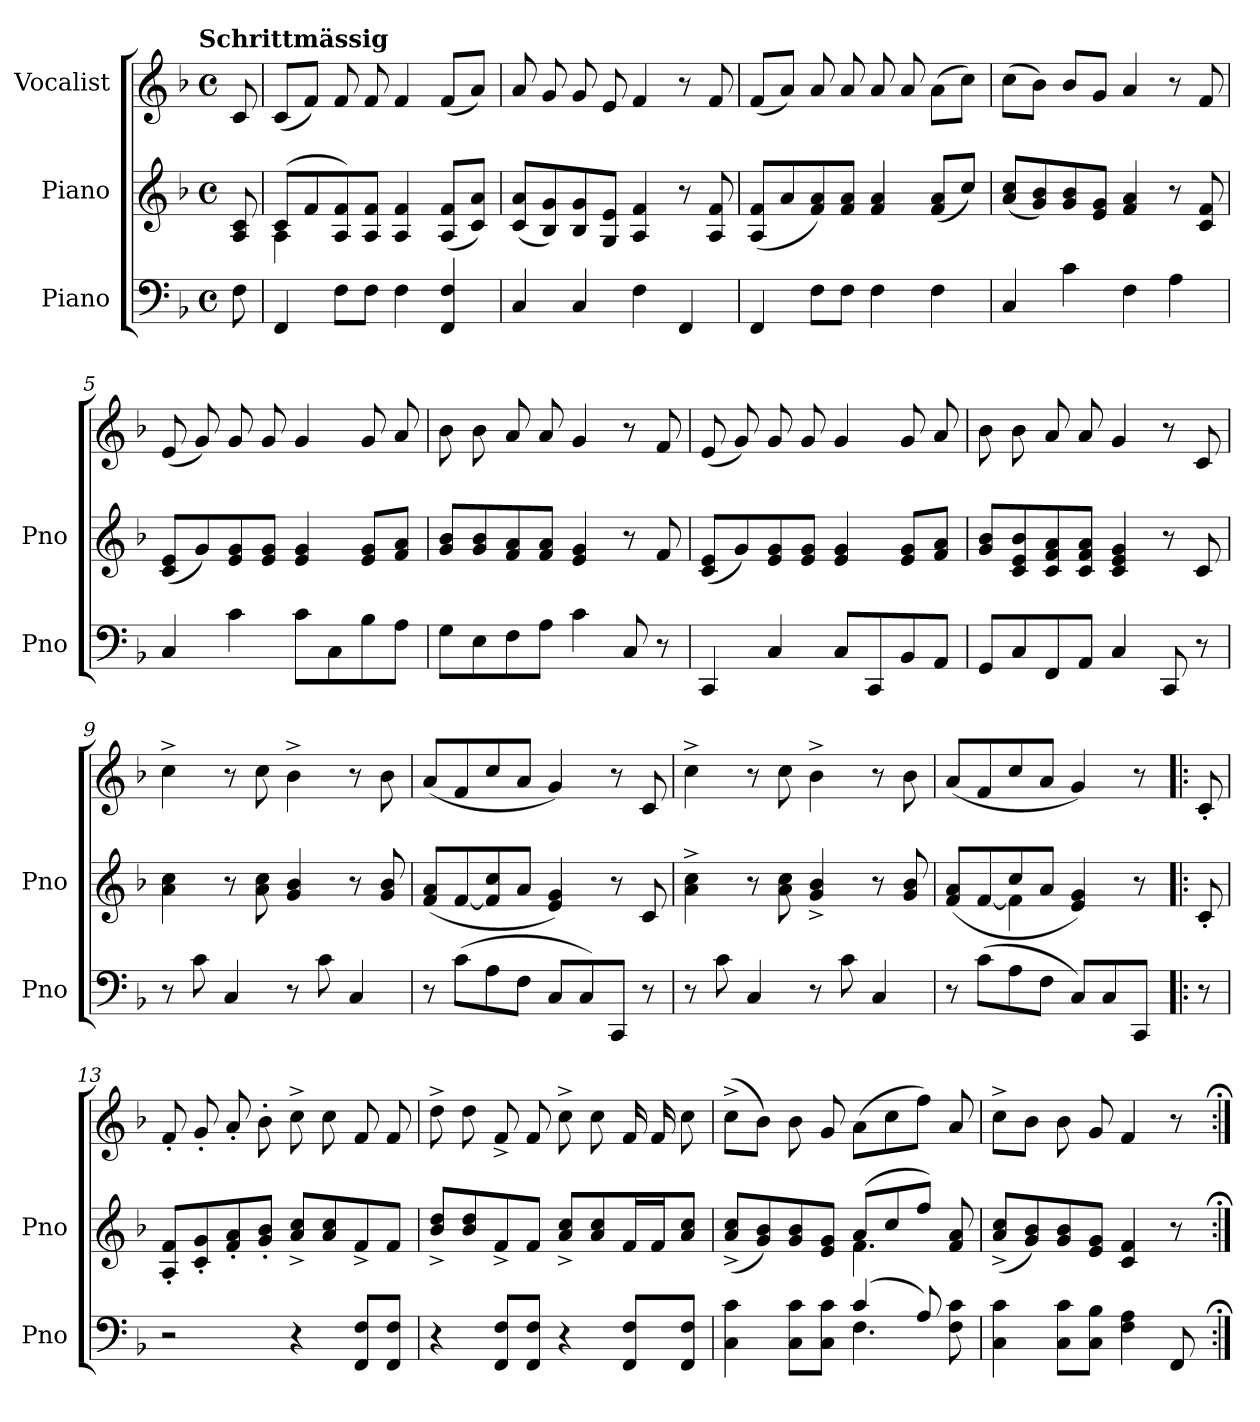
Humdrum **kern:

**kern	**kern	**kern
*part3	*part2	*part1
*staff3	*staff2	*staff1
*I"Piano	*I"Piano	*I"Vocalist
*I'Pno	*I'Pno	*
*clefF4	*clefG2	*clefG2
*k[b-]	*k[b-]	*k[b-]
*F:	*F:	*F:
!!LO:TX:omd:t=Schrittmässig
*M4/4	*M4/4	*M4/4
*met(c)	*met(c)	*met(c)
*MM88	*MM88	*MM88
=	=	=
8F	8A 8c	8c
=1	=1	=1
*	*^	*
4FF	(8cL	4A	(8cL
.	8f	.	8fJ)
8FL	8A 8f)	2.ryy	8f
8FJ	8A 8fJ	.	8f
4F	4A 4f	.	4f
4FF 4F	(8A 8fL	.	(8fL
.	8c 8aJ)	.	8aJ)
*	*v	*v	*
=2	=2	=2
4C	(8c 8aL	8a
.	8B- 8g)	8g
4C	8B- 8g	8g
.	8G 8eJ	8e
4F	4A 4f	4f
4FF	8r	8r
.	8A 8f	8f
=3	=3	=3
4FF	(8A 8fL	(8fL
.	8a	8aJ)
8FL	8f 8a)	8a
8FJ	8f 8aJ	8a
4F	4f 4a	8a
.	.	8a
4F	(8f 8aL	(8aL
.	8ccJ)	8ccJ)
=4	=4	=4
4C	(8a 8ccL	(8ccL
.	8g 8b-)	8b-J)
4c	8g 8b-	8b-L
.	8e 8gJ	8gJ
4F	4f 4a	4a
4A	8r	8r
.	8c 8f	8f
=5	=5	=5
4C	(8c 8eL	(8e
.	8g)	8g)
4c	8e 8g	8g
.	8e 8gJ	8g
8cL	4e 4g	4g
8C	.	.
8B-	8e 8gL	8g
8AJ	8f 8aJ	8a
=6	=6	=6
8GL	8g 8b-L	8b-
8E	8g 8b-	8b-
8F	8f 8a	8a
8AJ	8f 8aJ	8a
4c	4e 4g	4g
8C	8r	8r
8r	8f	8f
=7	=7	=7
4CC	(8c 8eL	(8e
.	8g)	8g)
4C	8e 8g	8g
.	8e 8gJ	8g
8CL	4e 4g	4g
8CC	.	.
8BB-	8e 8gL	8g
8AAJ	8f 8aJ	8a
=8	=8	=8
8GGL	8g 8b-L	8b-
8C	8c 8e 8b-	8b-
8FF	8c 8f 8a	8a
8AAJ	8c 8f 8aJ	8a
4C	4c 4e 4g	4g
8CC	8r	8r
8r	8c	8c
=9	=9	=9
8r	4a 4cc	4cc^
8c	.	.
4C	8r	8r
.	8a 8cc	8cc
8r	4g 4b-	4b-^
8c	.	.
4C	8r	8r
.	8g 8b-	8b-
=10	=10	=10
8r	(8f 8aL	(8aL
(8cL	[8f	8f
8A	8f] 8cc	8cc
8FJ	8aJ	8aJ
8CL	4e 4g)	4g)
8C)	.	.
8CCJ	8r	8r
8r	8c	8c
=11	=11	=11
8r	4a^ 4cc^	4cc^
8c	.	.
4C	8r	8r
.	8a 8cc	8cc
8r	4g^ 4b-^	4b-^
8c	.	.
4C	8r	8r
.	8g 8b-	8b-
=12	=12	=12
*	*^	*
8r	(8f 8aL	4ryy	(8aL
(8cL	[8f	.	8f
8A	8cc	4f]	8cc
8FJ	8aJ	.	8aJ
8CL)	4e 4g)	4.ryy	4g)
8C	.	.	.
8CCJ	8r	.	8r
*	*v	*v	*
=!|:	=!|:	=!|:
8r	8c'	8c'
=13	=13	=13
2r	8A' 8f'L	8f'
.	8c' 8g'	8g'
.	8f' 8a'	8a'
.	8g' 8b-'J	8b-'
4r	8a^ 8cc^L	8cc^
.	8a 8cc	8cc
8FF 8FL	8f^	8f
8FF 8FJ	8fJ	8f
=14	=14	=14
4r	8b-^ 8dd^L	8dd^
.	8b- 8dd	8dd
8FF 8FL	8f^	8f^
8FF 8FJ	8fJ	8f
4r	8a^ 8cc^L	8cc^
.	8a 8cc	8cc
8FF 8FL	16fL	16f
.	16fJ	16f
8FF 8FJ	8a 8ccJ	8cc
=15	=15	=15
*^	*^	*
4C 4c	2ryy	(8a^ 8cc^L	2ryy	(8cc^L
.	.	8g 8b-)	.	8b-J)
8C 8cL	.	8g 8b-	.	8b-
8C 8cJ	.	8e 8gJ	.	8g
(4c	4.F	(8aL	4.f	(8aL
.	.	8cc	.	8cc
8A)	.	8ffJ)	.	8ffJ)
8F 8c	8ryy	8f 8a	8ryy	8a
*v	*v	*	*	*
*	*v	*v	*
=16	=16	=16
4C 4c	(8a^ 8cc^L	8cc^L
.	8g 8b-)	8b-J
8C 8cL	8g 8b-	8b-
8C 8B-J	8e 8gJ	8g
4F 4A	4c 4f	4f
8FF	8r	8r
=:|!;	=:|!;	=:|!;
*-	*-	*-
